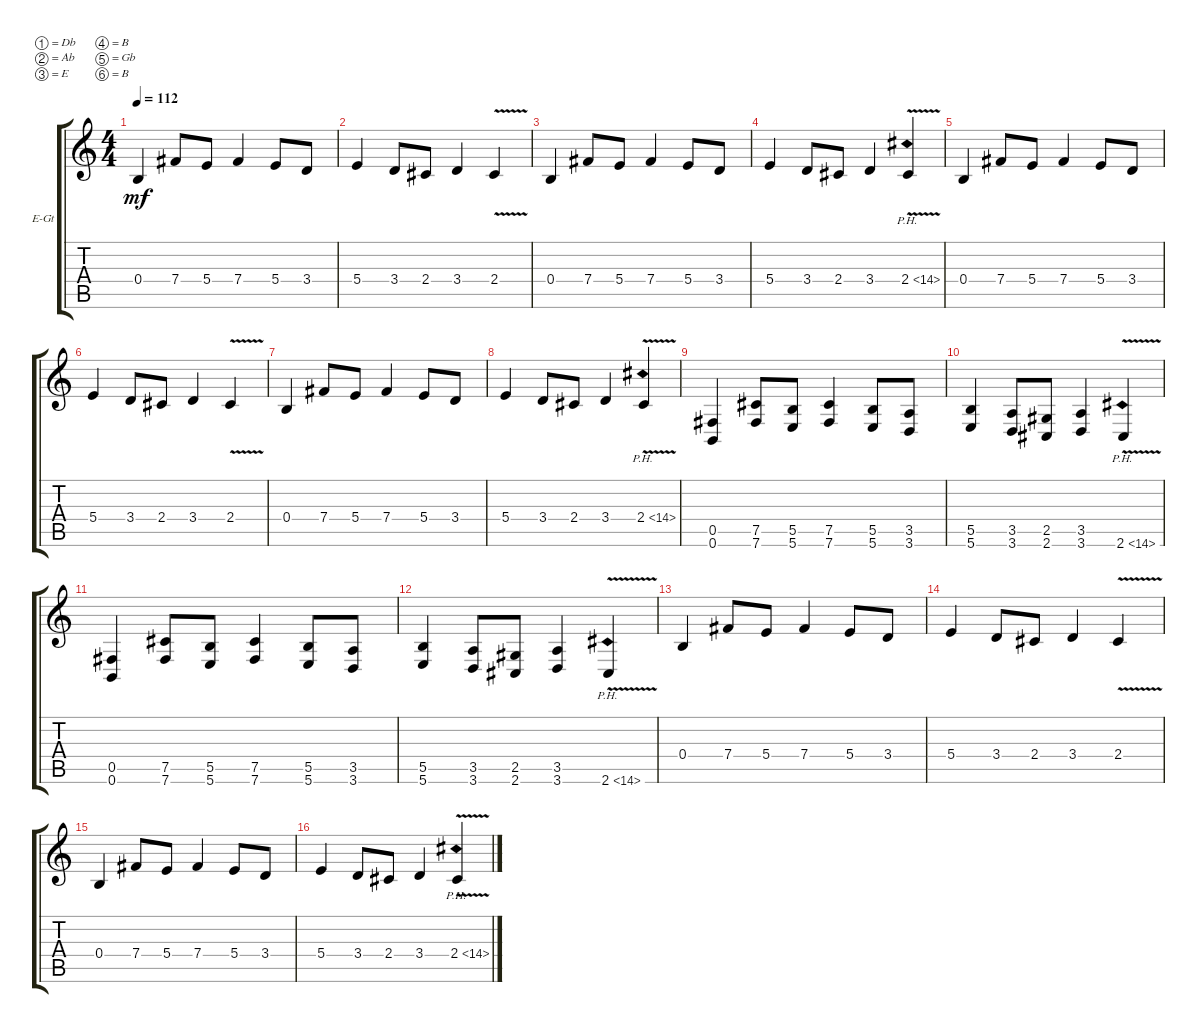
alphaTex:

\defaultSystemsLayout 4
\bracketExtendMode groupsimilarinstruments
\firstSystemTrackNameOrientation horizontal
\otherSystemsTrackNameOrientation horizontal
\track ("Lead Guitar" "E-Gt") {instrument distortionguitar}
\staff {score tabs}
\tuning (Db4 Ab3 E3 B2 Gb2 B1)
\ts (4 4)
\tempo 112
\clef g2
\ks c
0.4.4{dy mf} 7.4.8 5.4.8 7.4.4 5.4.8 3.4.8 |
5.4.4 3.4.8 2.4.8 3.4.4 2.4{v}.4 |
0.4.4 7.4.8 5.4.8 7.4.4 5.4.8 3.4.8 |
5.4.4 3.4.8 2.4.8 3.4.4 2.4{ph 12 v}.4 |
0.4.4 7.4.8 5.4.8 7.4.4 5.4.8 3.4.8 |
5.4.4 3.4.8 2.4.8 3.4.4 2.4{v}.4 |
0.4.4 7.4.8 5.4.8 7.4.4 5.4.8 3.4.8 |
5.4.4 3.4.8 2.4.8 3.4.4 2.4{ph 12 v}.4 |
(0.6 0.5).4 (7.6 7.5).8 (5.6 5.5).8 (7.6 7.5).4 (5.6 5.5).8 (3.6 3.5).8 |
(5.6 5.5).4 (3.6 3.5).8 (2.6 2.5).8 (3.6 3.5).4 2.6{ph 12 v}.4 |
(0.6 0.5).4 (7.6 7.5).8 (5.6 5.5).8 (7.6 7.5).4 (5.6 5.5).8 (3.6 3.5).8 |
(5.6 5.5).4 (3.6 3.5).8 (2.6 2.5).8 (3.6 3.5).4 2.6{ph 12 v}.4 |
0.4.4 7.4.8 5.4.8 7.4.4 5.4.8 3.4.8 |
5.4.4 3.4.8 2.4.8 3.4.4 2.4{v}.4 |
0.4.4 7.4.8 5.4.8 7.4.4 5.4.8 3.4.8 |
5.4.4 3.4.8 2.4.8 3.4.4 2.4{ph 12 v}.4
